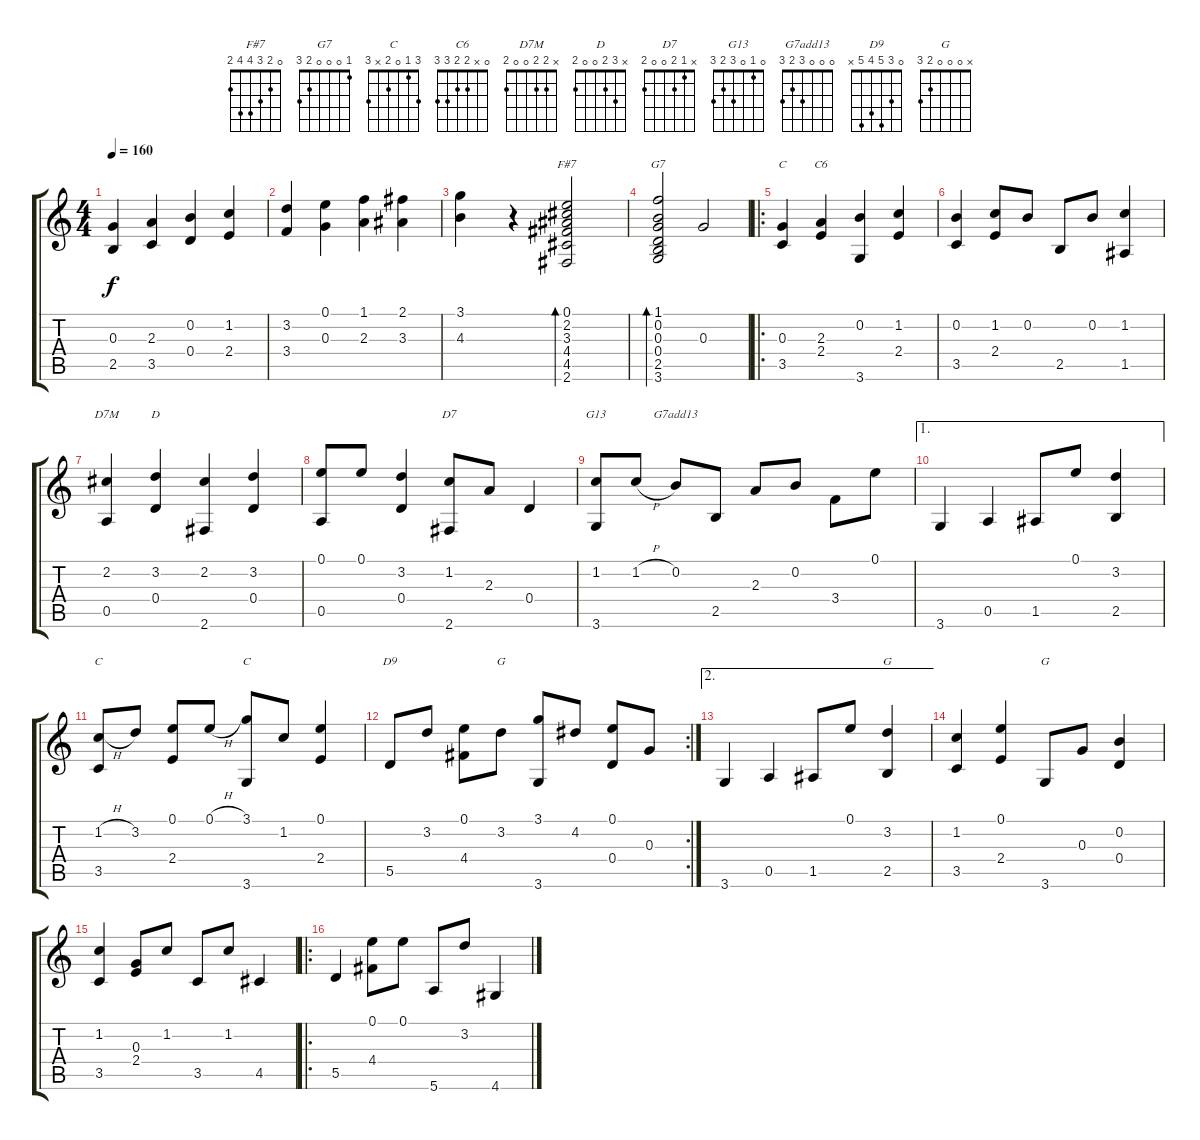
\track "" {instrument acousticguitarsteel}
\staff {score tabs}
\tuning (E4 B3 G3 D3 A2 E2) {hide}
\chord ("F#7" 0 2 3 4 4 2)
\chord ("G7" 1 0 0 0 2 3)
\chord ("C" x x 0 2 3 3)
\chord ("C6" 0 x 2 2 3 3)
\chord ("D7M" x 2 2 0 0 2)
\chord ("D" x 3 2 0 0 2)
\chord ("D7" x 1 2 0 0 2)
\chord ("G13" 0 1 0 3 2 3)
\chord ("G7add13" 0 0 0 3 2 3)
\chord ("C" 0 1 0 2 3 x)
\chord ("C" 3 1 0 2 x 3)
\chord ("D9" 0 3 5 4 5 x)
\chord ("G" 3 3 0 0 x 3) {barre 3}
\chord ("G" 0 3 0 0 2 x)
\chord ("G" x 0 0 0 2 3)
\ts (4 4)
\tempo 160
\clef g2
\ks c
(0.3 2.5).4{dy f instrument acousticguitarsteel} (2.3 3.5).4 (0.2 0.4).4 (1.2 2.4).4 |
(3.2 3.4).4 (0.1 0.3).4 (1.1 2.3).4 (2.1 3.3).4 |
(3.1 4.3).4 r.4 (0.1 2.2 3.3 4.4 4.5 2.6).2{bd 480 ch "F#7"} |
(1.1 0.2 0.3 0.4 2.5 3.6).2{bd 480 ch "G7"} 0.3.2 |
\ro
(0.3 3.5).4{ch "C"} (2.3 2.4).4{ch "C6"} (0.2 3.6).4 (1.2 2.4).4 |
(0.2 3.5).4 (1.2 2.4).8 0.2.8 2.5.8 0.2.8 (1.2 1.5).4 |
(2.2 0.5).4{ch "D7M"} (3.2 0.4).4{ch "D"} (2.2 2.6).4 (3.2 0.4).4 |
(0.1 0.5).8 0.1.8 (3.2 0.4).4 (1.2 2.6).8{ch "D7"} 2.3.8 0.4.4 |
(1.2 3.6).8{ch "G13"} 1.2{h}.8 0.2.8{ch "G7add13"} 2.5.8 2.3.8 0.2.8 3.4.8 0.1.8 |
\ae 1
3.6.4 0.5.4 1.5.8 0.1.8 (3.2 2.5).4 |
(1.2{h} 3.5).8{ch "C"} 3.2.8 (0.1 2.4).8 0.1{h}.8 (3.1 3.6).8{ch "C"} 1.2.8 (0.1 2.4).4 |
\rc 2
5.5.8{ch "D9"} 3.2.8 (0.1 4.4).8 3.2.8{ch "G"} (3.1 3.6).8 4.2.8 (0.1 0.4).8 0.3.8 |
\ae 2
3.6.4 0.5.4 1.5.8 0.1.8 (3.2 2.5).4{ch "G"} |
(1.2 3.5).4 (0.1 2.4).4 3.6.8{ch "G"} 0.3.8 (0.2 0.4).4 |
(1.2 3.5).4 (0.3 2.4).8 1.2.8 3.5.8 1.2.8 4.5.4 |
\ro
5.5.4 (0.1 4.4).8 0.1.8 5.6.8 3.2.8 4.6.4
